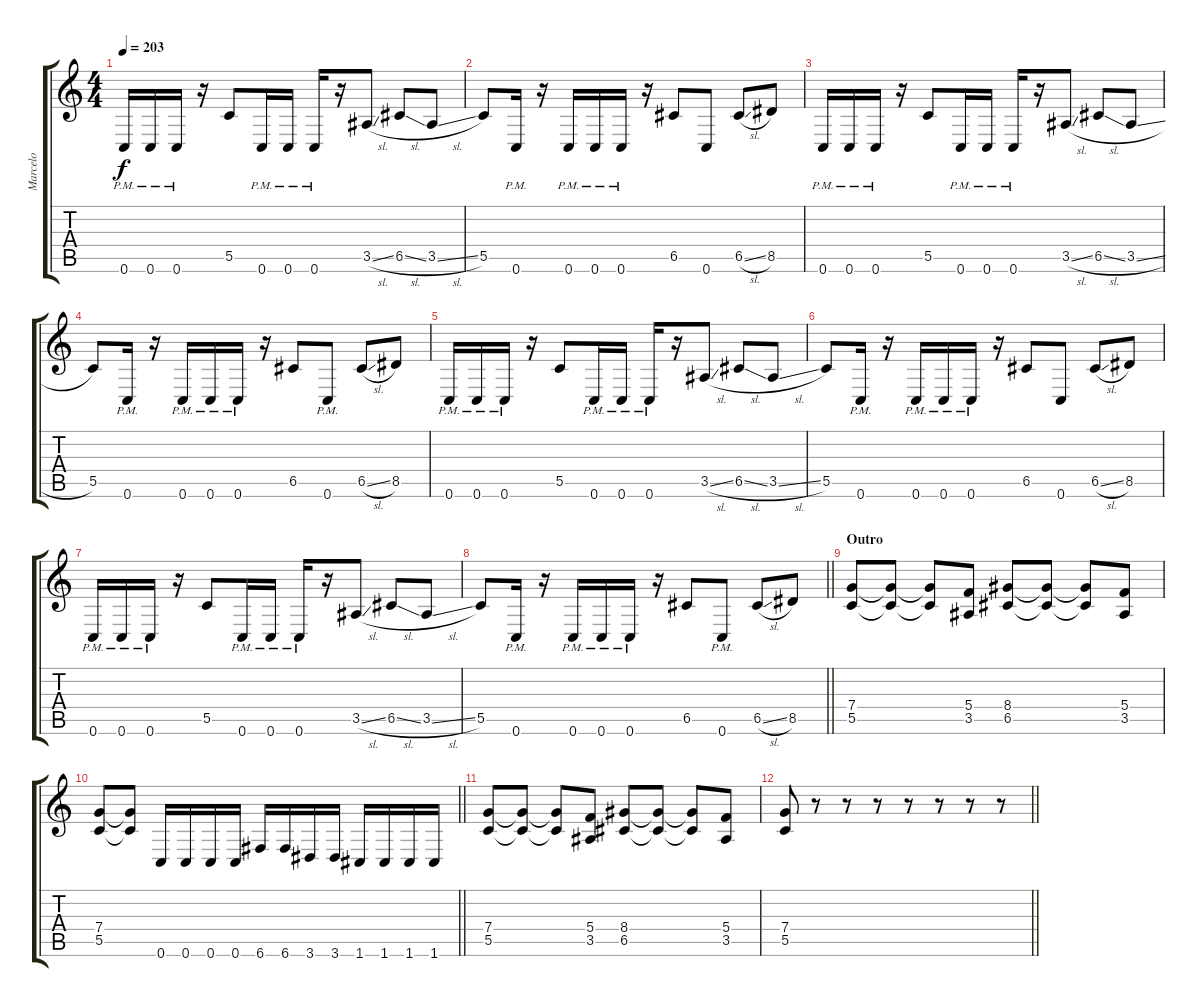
\track ("Marcelo" "Marcelo") {instrument distortionguitar}
\staff {score tabs}
\tuning (D4 A3 F3 C3 G2 C2) {hide}
\ts (4 4)
\tempo 203
\clef g2
\ks c
0.6{pm}.16{dy f} 0.6{pm}.16 0.6{pm}.16 r.16 5.5.8 0.6{pm}.16 0.6{pm}.16 0.6{pm}.16 r.16 3.5{sl}.8 6.5{sl}.8 3.5{sl}.8 |
5.5.8 0.6{pm}.16 r.16 0.6{pm}.16 0.6{pm}.16 0.6{pm}.16 r.16 6.5.8 0.6.8 6.5{sl}.8 8.5.8 |
0.6{pm}.16 0.6{pm}.16 0.6{pm}.16 r.16 5.5.8 0.6{pm}.16 0.6{pm}.16 0.6{pm}.16 r.16 3.5{sl}.8 6.5{sl}.8 3.5{sl}.8 |
5.5.8 0.6{pm}.16 r.16 0.6{pm}.16 0.6{pm}.16 0.6{pm}.16 r.16 6.5.8 0.6{pm}.8 6.5{sl}.8 8.5.8 |
0.6{pm}.16 0.6{pm}.16 0.6{pm}.16 r.16 5.5.8 0.6{pm}.16 0.6{pm}.16 0.6{pm}.16 r.16 3.5{sl}.8 6.5{sl}.8 3.5{sl}.8 |
5.5.8 0.6{pm}.16 r.16 0.6{pm}.16 0.6{pm}.16 0.6{pm}.16 r.16 6.5.8 0.6.8 6.5{sl}.8 8.5.8 |
0.6{pm}.16 0.6{pm}.16 0.6{pm}.16 r.16 5.5.8 0.6{pm}.16 0.6{pm}.16 0.6{pm}.16 r.16 3.5{sl}.8 6.5{sl}.8 3.5{sl}.8 |
\barLineRight lightlight
5.5.8 0.6{pm}.16 r.16 0.6{pm}.16 0.6{pm}.16 0.6{pm}.16 r.16 6.5.8 0.6{pm}.8 6.5{sl}.8 8.5.8 |
\section ("" "Outro")
(7.4 5.5).8 (7.4{t} 5.5{t}).8 (7.4{t} 5.5{t}).8 (5.4 3.5).8 (8.4 6.5).8 (8.4{t} 6.5{t}).8 (8.4{t} 6.5{t}).8 (5.4 3.5).8 |
\barLineRight lightlight
(7.4 5.5).8 (7.4{t} 5.5{t}).8 0.6.16 0.6.16 0.6.16 0.6.16 6.6.16 6.6.16 3.6.16 3.6.16 1.6.16 1.6.16 1.6.16 1.6.16 |
(7.4 5.5).8 (7.4{t} 5.5{t}).8 (7.4{t} 5.5{t}).8 (5.4 3.5).8 (8.4 6.5).8 (8.4{t} 6.5{t}).8 (8.4{t} 6.5{t}).8 (5.4 3.5).8 |
\barLineRight lightlight
(7.4 5.5).8 r.8 r.8 r.8 r.8 r.8 r.8 r.8
